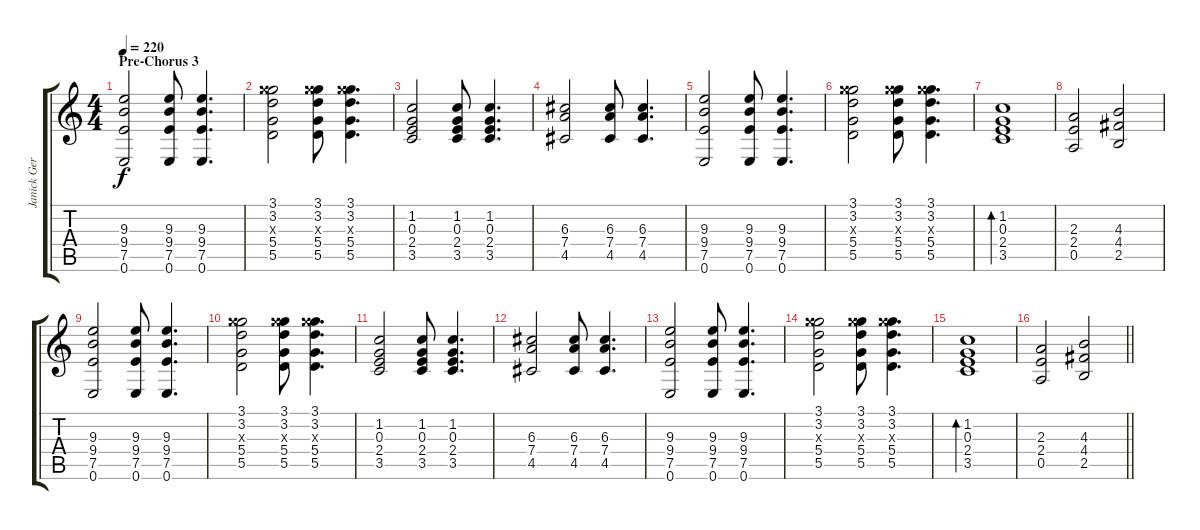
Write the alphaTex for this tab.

\track ("Janick Gers" "Janick Ger") {instrument distortionguitar}
\staff {score tabs}
\tuning (E4 B3 G3 D3 A2 E2) {hide}
\ts (4 4)
\section ("" "Pre-Chorus 3")
\tempo 220
\clef g2
\ks c
(9.3 9.4 7.5 0.6).2{dy f} (9.3 9.4 7.5 0.6).8 (9.3 9.4 7.5 0.6).4{d} |
(3.1 3.2 12.3{x} 5.4 5.5).2 (3.1 3.2 12.3{x} 5.4 5.5).8 (3.1 3.2 12.3{x} 5.4 5.5).4{d} |
(1.2 0.3 2.4 3.5).2 (1.2 0.3 2.4 3.5).8 (1.2 0.3 2.4 3.5).4{d} |
(6.3 7.4 4.5).2 (6.3 7.4 4.5).8 (6.3 7.4 4.5).4{d} |
(9.3 9.4 7.5 0.6).2 (9.3 9.4 7.5 0.6).8 (9.3 9.4 7.5 0.6).4{d} |
(3.1 3.2 12.3{x} 5.4 5.5).2 (3.1 3.2 12.3{x} 5.4 5.5).8 (3.1 3.2 12.3{x} 5.4 5.5).4{d} |
(1.2 0.3 2.4 3.5).1{bd 240} |
(2.3 2.4 0.5).2 (4.3 4.4 2.5).2 |
(9.3 9.4 7.5 0.6).2 (9.3 9.4 7.5 0.6).8 (9.3 9.4 7.5 0.6).4{d} |
(3.1 3.2 12.3{x} 5.4 5.5).2 (3.1 3.2 12.3{x} 5.4 5.5).8 (3.1 3.2 12.3{x} 5.4 5.5).4{d} |
(1.2 0.3 2.4 3.5).2 (1.2 0.3 2.4 3.5).8 (1.2 0.3 2.4 3.5).4{d} |
(6.3 7.4 4.5).2 (6.3 7.4 4.5).8 (6.3 7.4 4.5).4{d} |
(9.3 9.4 7.5 0.6).2 (9.3 9.4 7.5 0.6).8 (9.3 9.4 7.5 0.6).4{d} |
(3.1 3.2 12.3{x} 5.4 5.5).2 (3.1 3.2 12.3{x} 5.4 5.5).8 (3.1 3.2 12.3{x} 5.4 5.5).4{d} |
(1.2 0.3 2.4 3.5).1{bd 240} |
\barLineRight lightlight
(2.3 2.4 0.5).2 (4.3 4.4 2.5).2
